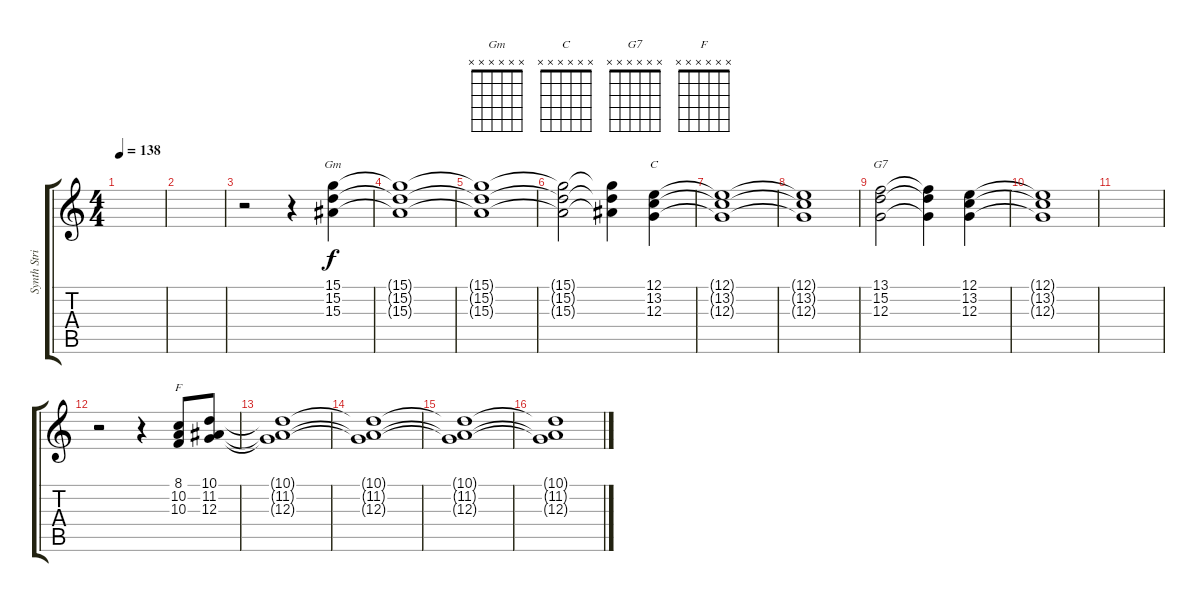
\track ("Synth Strings" "Synth Stri") {instrument synthstrings2}
\staff {score tabs}
\tuning (E4 B3 G3 D3 A2 E2) {hide}
\chord ("Gm" x x x x x x)
\chord ("C" x x x x x x)
\chord ("G7" x x x x x x)
\chord ("F" x x x x x x)
\ts (4 4)
\tempo 138
\clef g2
\ks c
|
|
r.2 r.4 (15.1 15.2 15.3).4{ch "Gm"} |
(15.1{t} 15.2{t} 15.3{t}).1 |
(15.1{t} 15.2{t} 15.3{t}).1 |
(15.1{t} 15.2{t} 15.3{t}).2 (15.1{t} 15.2{t} 15.3{t}).4 (12.1 13.2 12.3).4{ch "C"} |
(12.1{t} 13.2{t} 12.3{t}).1 |
(12.1{t} 13.2{t} 12.3{t}).1 |
(13.1 15.2 12.3).2{ch "G7"} (13.1{t} 15.2{t} 12.3{t}).4 (12.1 13.2 12.3).4 |
(12.1{t} 13.2{t} 12.3{t}).1 |
|
r.2 r.4 (8.1 10.2 10.3).8{ch "F"} (10.1 11.2 12.3).8 |
(10.1{t} 11.2{t} 12.3{t}).1 |
(10.1{t} 11.2{t} 12.3{t}).1 |
(10.1{t} 11.2{t} 12.3{t}).1 |
(10.1{t} 11.2{t} 12.3{t}).1
